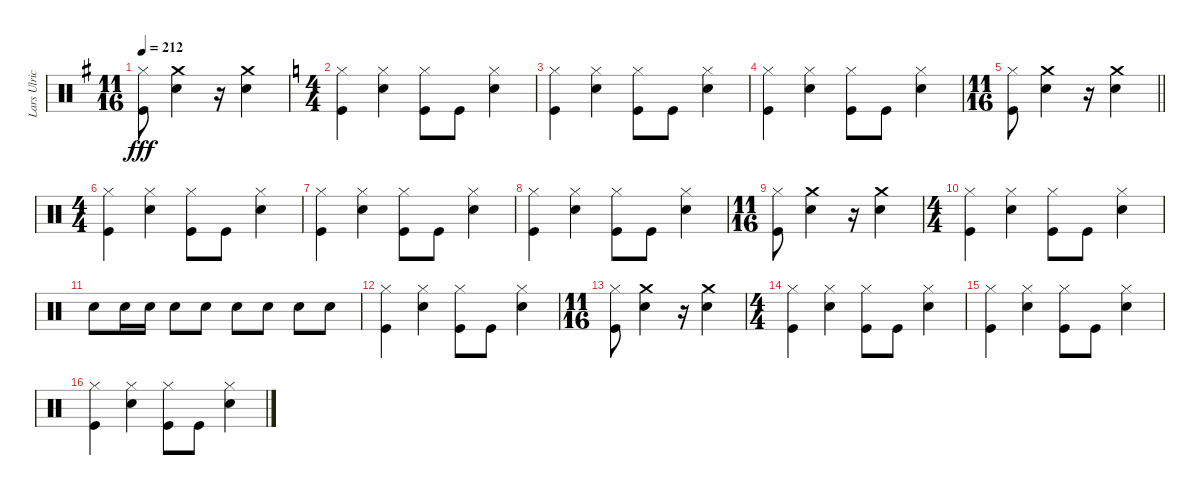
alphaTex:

\track ("Lars Ulrich" "Lars Ulric") {instrument percussion}
\staff {score}
\articulation defaults
\ts (11 16)
\tempo 212
\clef neutral
\ks g
("Hi-Hat (closed)" "Kick (hit)").8{dy fff} ("Snare (hit) 2" "Crash medium (hit)").4 r.16 ("Snare (hit) 2" "Crash medium (hit)").4 |
\ts (4 4)
\ks c
("Hi-Hat (closed)" "Kick (hit)").4 ("Snare (hit) 2" "Hi-Hat (closed)").4 ("Kick (hit)" "Hi-Hat (closed)").8 "Kick (hit)".8 ("Snare (hit) 2" "Hi-Hat (closed)").4 |
("Hi-Hat (closed)" "Kick (hit)").4 ("Snare (hit) 2" "Hi-Hat (closed)").4 ("Kick (hit)" "Hi-Hat (closed)").8 "Kick (hit)".8 ("Snare (hit) 2" "Hi-Hat (closed)").4 |
("Kick (hit)" "Hi-Hat (closed)").4 ("Snare (hit) 2" "Hi-Hat (closed)").4 ("Kick (hit)" "Hi-Hat (closed)").8 "Kick (hit)".8 ("Snare (hit) 2" "Hi-Hat (closed)").4 |
\ts (11 16)
\barLineRight lightlight
("Hi-Hat (closed)" "Kick (hit)").8 ("Snare (hit) 2" "Crash medium (hit)").4 r.16 ("Crash medium (hit)" "Snare (hit) 2").4 |
\ts (4 4)
("Kick (hit)" "Hi-Hat (closed)").4 ("Snare (hit) 2" "Hi-Hat (closed)").4 ("Kick (hit)" "Hi-Hat (closed)").8 "Kick (hit)".8 ("Snare (hit) 2" "Hi-Hat (closed)").4 |
("Hi-Hat (closed)" "Kick (hit)").4 ("Snare (hit) 2" "Hi-Hat (closed)").4 ("Hi-Hat (closed)" "Kick (hit)").8 "Kick (hit)".8 ("Snare (hit) 2" "Hi-Hat (closed)").4 |
("Hi-Hat (closed)" "Kick (hit)").4 ("Snare (hit) 2" "Hi-Hat (closed)").4 ("Kick (hit)" "Hi-Hat (closed)").8 "Kick (hit)".8 ("Hi-Hat (closed)" "Snare (hit) 2").4 |
\ts (11 16)
("Hi-Hat (closed)" "Kick (hit)").8 ("Snare (hit) 2" "Crash medium (hit)").4 r.16 ("Snare (hit) 2" "Crash medium (hit)").4 |
\ts (4 4)
("Hi-Hat (closed)" "Kick (hit)").4 ("Snare (hit) 2" "Hi-Hat (closed)").4 ("Kick (hit)" "Hi-Hat (closed)").8 "Kick (hit)".8 ("Snare (hit) 2" "Hi-Hat (closed)").4 |
"Snare (hit) 2".8 "Snare (hit) 2".16 "Snare (hit) 2".16 "Snare (hit) 2".8 "Snare (hit) 2".8 "Snare (hit) 2".8 "Snare (hit) 2".8 "Snare (hit) 2".8 "Snare (hit) 2".8 |
("Kick (hit)" "Hi-Hat (closed)").4 ("Hi-Hat (closed)" "Snare (hit) 2").4 ("Kick (hit)" "Hi-Hat (closed)").8 "Kick (hit)".8 ("Snare (hit) 2" "Hi-Hat (closed)").4 |
\ts (11 16)
("Hi-Hat (closed)" "Kick (hit)").8 ("Snare (hit) 2" "Crash medium (hit)").4 r.16 ("Snare (hit) 2" "Crash medium (hit)").4 |
\ts (4 4)
("Kick (hit)" "Hi-Hat (closed)").4 ("Snare (hit) 2" "Hi-Hat (closed)").4 ("Kick (hit)" "Hi-Hat (closed)").8 "Kick (hit)".8 ("Snare (hit) 2" "Hi-Hat (closed)").4 |
("Hi-Hat (closed)" "Kick (hit)").4 ("Snare (hit) 2" "Hi-Hat (closed)").4 ("Hi-Hat (closed)" "Kick (hit)").8 "Kick (hit)".8 ("Snare (hit) 2" "Hi-Hat (closed)").4 |
("Hi-Hat (closed)" "Kick (hit)").4 ("Snare (hit) 2" "Hi-Hat (closed)").4 ("Kick (hit)" "Hi-Hat (closed)").8 "Kick (hit)".8 ("Hi-Hat (closed)" "Snare (hit) 2").4
